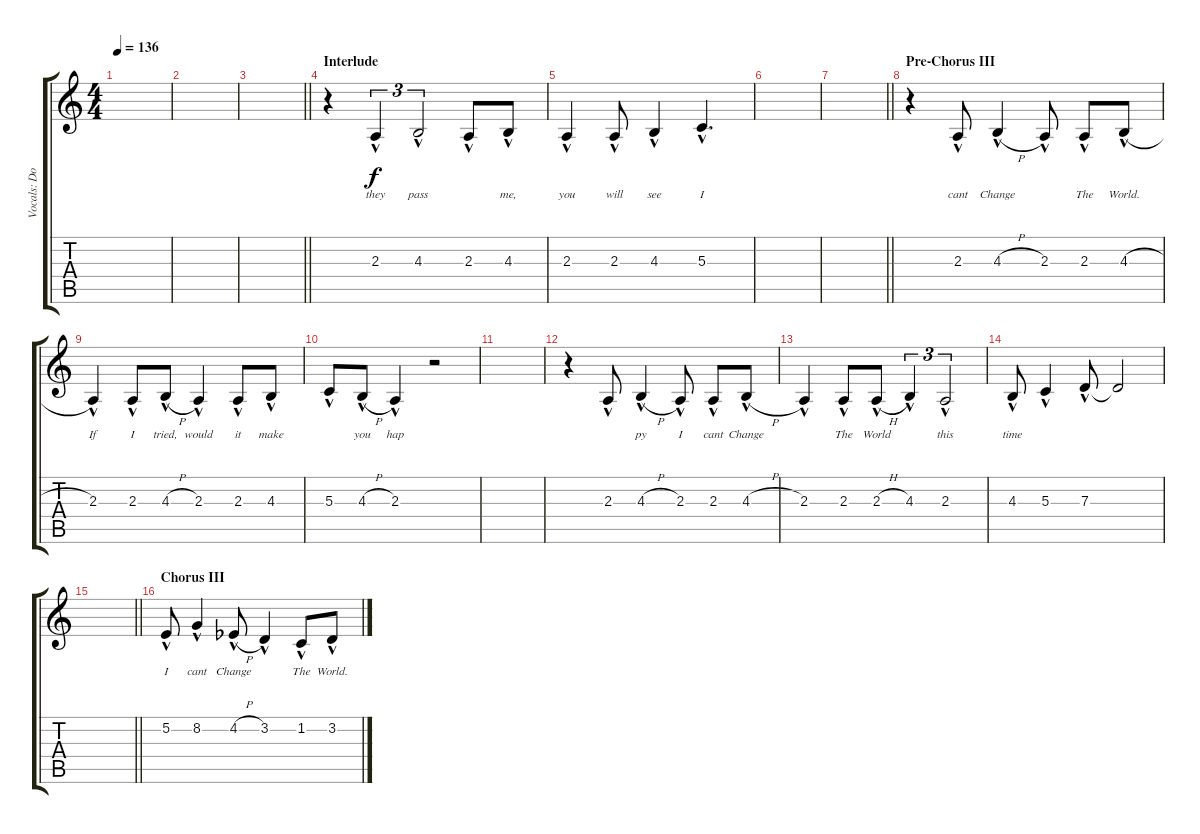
\track ("Vocals: Don" "Vocals: Do") {instrument lead2sawtooth}
\staff {score tabs}
\tuning (E4 B3 G3 D3 A2 E2) {hide}
\ts (4 4)
\tempo 136
\clef g2
\ks c
|
|
\barLineRight lightlight
|
\section ("" "Interlude")
r.4 2.3{hac}.4{tu (3 2) lyrics (0 "they") lyrics (1 "") lyrics (2 "") lyrics (3 "") lyrics (4 "")} 4.3{hac}.2{tu (3 2) lyrics (0 "pass") lyrics (1 "") lyrics (2 "") lyrics (3 "") lyrics (4 "")} 2.3{hac}.8{lyrics (0 "") lyrics (1 "") lyrics (2 "") lyrics (3 "") lyrics (4 "")} 4.3{hac}.8{lyrics (0 "me,") lyrics (1 "") lyrics (2 "") lyrics (3 "") lyrics (4 "")} |
2.3{hac}.4{lyrics (0 "you") lyrics (1 "") lyrics (2 "") lyrics (3 "") lyrics (4 "")} 2.3{hac}.8{lyrics (0 "will") lyrics (1 "") lyrics (2 "") lyrics (3 "") lyrics (4 "")} 4.3{hac}.4{lyrics (0 "see") lyrics (1 "") lyrics (2 "") lyrics (3 "") lyrics (4 "")} 5.3{hac}.4{d lyrics (0 "I") lyrics (1 "") lyrics (2 "") lyrics (3 "") lyrics (4 "")} |
|
\barLineRight lightlight
|
\section ("" "Pre-Chorus III")
r.4 2.3{hac}.8{lyrics (0 "cant") lyrics (1 "") lyrics (2 "") lyrics (3 "") lyrics (4 "")} 4.3{h hac}.4{lyrics (0 "Change") lyrics (1 "") lyrics (2 "") lyrics (3 "") lyrics (4 "")} 2.3{hac}.8{lyrics (0 "") lyrics (1 "") lyrics (2 "") lyrics (3 "") lyrics (4 "")} 2.3{hac}.8{lyrics (0 "The") lyrics (1 "") lyrics (2 "") lyrics (3 "") lyrics (4 "")} 4.3{h hac}.8{lyrics (0 "World.") lyrics (1 "") lyrics (2 "") lyrics (3 "") lyrics (4 "")} |
2.3{hac}.4{lyrics (0 "If") lyrics (1 "") lyrics (2 "") lyrics (3 "") lyrics (4 "")} 2.3{hac}.8{lyrics (0 "I") lyrics (1 "") lyrics (2 "") lyrics (3 "") lyrics (4 "")} 4.3{h hac}.8{lyrics (0 "tried,") lyrics (1 "") lyrics (2 "") lyrics (3 "") lyrics (4 "")} 2.3{hac}.4{lyrics (0 "would") lyrics (1 "") lyrics (2 "") lyrics (3 "") lyrics (4 "")} 2.3{hac}.8{lyrics (0 "it") lyrics (1 "") lyrics (2 "") lyrics (3 "") lyrics (4 "")} 4.3{hac}.8{lyrics (0 "make") lyrics (1 "") lyrics (2 "") lyrics (3 "") lyrics (4 "")} |
5.3{hac}.8{lyrics (0 "") lyrics (1 "") lyrics (2 "") lyrics (3 "") lyrics (4 "")} 4.3{h hac}.8{lyrics (0 "you") lyrics (1 "") lyrics (2 "") lyrics (3 "") lyrics (4 "")} 2.3{hac}.4{lyrics (0 "hap") lyrics (1 "") lyrics (2 "") lyrics (3 "") lyrics (4 "")} r.2 |
|
r.4 2.3{hac}.8{lyrics (0 "") lyrics (1 "") lyrics (2 "") lyrics (3 "") lyrics (4 "")} 4.3{h hac}.4{lyrics (0 "py") lyrics (1 "") lyrics (2 "") lyrics (3 "") lyrics (4 "")} 2.3{hac}.8{lyrics (0 "I") lyrics (1 "") lyrics (2 "") lyrics (3 "") lyrics (4 "")} 2.3{hac}.8{lyrics (0 "cant") lyrics (1 "") lyrics (2 "") lyrics (3 "") lyrics (4 "")} 4.3{h hac}.8{lyrics (0 "Change") lyrics (1 "") lyrics (2 "") lyrics (3 "") lyrics (4 "")} |
2.3{hac}.4{lyrics (0 "") lyrics (1 "") lyrics (2 "") lyrics (3 "") lyrics (4 "")} 2.3{hac}.8{lyrics (0 "The") lyrics (1 "") lyrics (2 "") lyrics (3 "") lyrics (4 "")} 2.3{h hac}.8{lyrics (0 "World") lyrics (1 "") lyrics (2 "") lyrics (3 "") lyrics (4 "")} 4.3{hac}.4{tu (3 2) lyrics (0 "") lyrics (1 "") lyrics (2 "") lyrics (3 "") lyrics (4 "")} 2.3{hac}.2{tu (3 2) lyrics (0 "this") lyrics (1 "") lyrics (2 "") lyrics (3 "") lyrics (4 "")} |
4.3{hac}.8{lyrics (0 "time") lyrics (1 "") lyrics (2 "") lyrics (3 "") lyrics (4 "")} 5.3{hac}.4{lyrics (0 "") lyrics (1 "") lyrics (2 "") lyrics (3 "") lyrics (4 "")} 7.3{hac}.8{lyrics (0 "") lyrics (1 "") lyrics (2 "") lyrics (3 "") lyrics (4 "")} 7.3{t}.2{lyrics (0 "") lyrics (1 "") lyrics (2 "") lyrics (3 "") lyrics (4 "")} |
\barLineRight lightlight
|
\section ("" "Chorus III")
5.2{hac}.8{lyrics (0 "I") lyrics (1 "") lyrics (2 "") lyrics (3 "") lyrics (4 "")} 8.2{hac}.4{lyrics (0 "cant") lyrics (1 "") lyrics (2 "") lyrics (3 "") lyrics (4 "")} 4.2{h hac acc b}.8{lyrics (0 "Change") lyrics (1 "") lyrics (2 "") lyrics (3 "") lyrics (4 "")} 3.2{hac}.4{lyrics (0 "") lyrics (1 "") lyrics (2 "") lyrics (3 "") lyrics (4 "")} 1.2{hac}.8{lyrics (0 "The") lyrics (1 "") lyrics (2 "") lyrics (3 "") lyrics (4 "")} 3.2{hac}.8{lyrics (0 "World.") lyrics (1 "") lyrics (2 "") lyrics (3 "") lyrics (4 "")}
